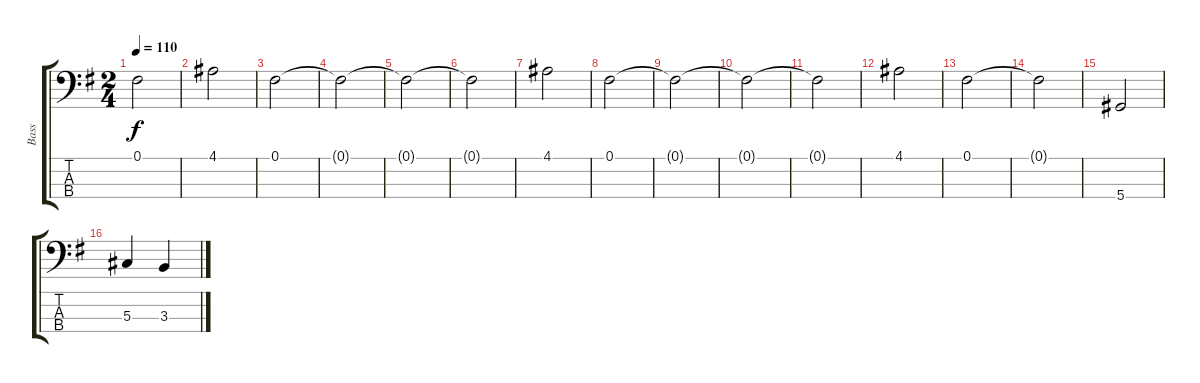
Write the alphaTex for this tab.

\track ("Bass" "Bass") {instrument slapbass2}
\staff {score tabs}
\tuning (Gb2 Db2 Ab1 Eb1) {hide}
\ts (2 4)
\tempo 110
\clef f4
\ks g
0.1{t}.2{dy f} |
4.1.2 |
0.1.2 |
0.1{t}.2 |
0.1{t}.2 |
0.1{t}.2 |
4.1.2 |
0.1.2 |
0.1{t}.2 |
0.1{t}.2 |
0.1{t}.2 |
4.1.2 |
0.1.2 |
0.1{t}.2 |
5.4.2 |
5.3.4 3.3.4
